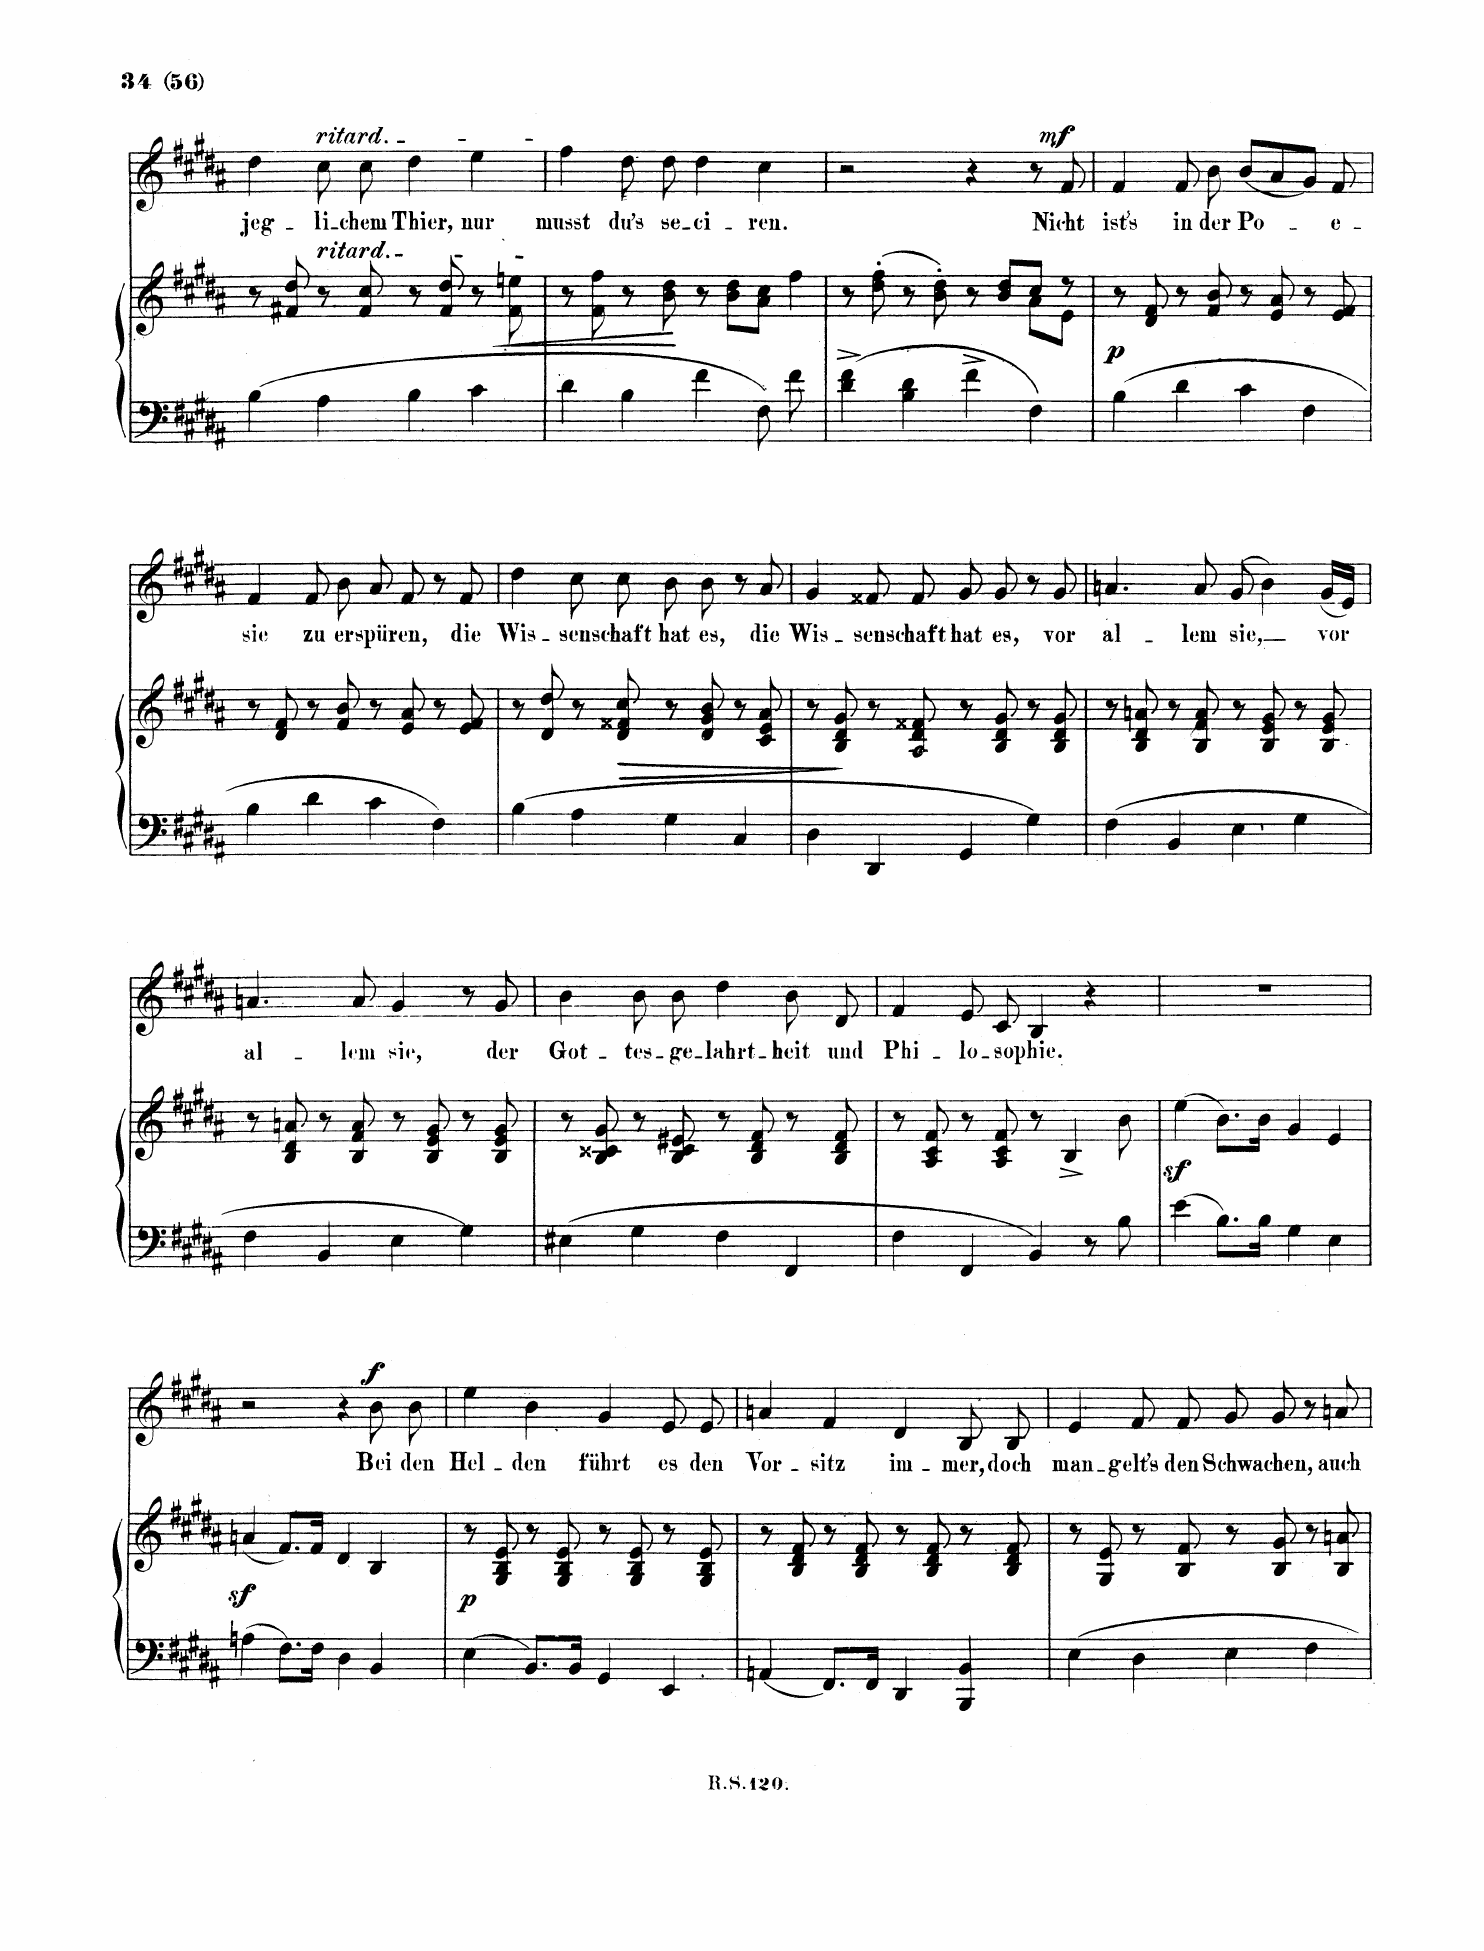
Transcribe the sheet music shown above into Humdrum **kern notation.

**kern	**kern	**dynam	**kern	**text	**dynam
*part2	*part2	*part2	*part1	*part1	*part1
*staff3	*staff2	*staff2/3	*staff1	*staff1	*staff1
*I"Piano	*	*	*I"Voice	*	*
*I'Pno	*	*	*	*	*
*clefF4	*clefG2	*	*clefG2	*	*
*k[f#c#g#d#a#]	*k[f#c#g#d#a#]	*	*k[f#c#g#d#a#]	*	*
*M4/4	*M4/4	*	*M4/4	*	*
*met(c)	*met(c)	*	*met(c)	*	*
=16	=16	=16	=16	=16	=16
4B\	8r	.	4dd#\	jeg-	.
.	8f#X/ 8dd#/	.	.	.	.
!	!	!	!LO:TX:a:i:t=ritard.	!	!
!	!LO:TX:a:i:t=ritard.	!	!	!	!
4A#\	8r	.	8cc#\	-li-	.
.	8f#/ 8cc#/	.	8cc#\	-chem	.
4B\	8r	.	4dd#\	Tier,	.
.	8f#/ 8dd#/	.	.	.	.
4c#\	8r	.	4ee\	nur	.
.	8f#\ 8een\	.	.	.	.
=17	=17	=17	=17	=17	=17
4d#\	8r	.	4ff#\	musst	.
.	8f#\ 8ff#\	.	.	.	.
4B\	8r	.	8dd#\	du's	.
.	8b\ 8dd#\	.	8dd#\	se-	.
4f#\	8r	.	4dd#\	-ci-	.
.	8b\ 8dd#\L	.	.	.	.
8F#\	8a#\ 8cc#\J	.	4cc#\	-ren,	.
8f#\	8ff#\	.	.	.	.
=18	=18	=18	=18	=18	=18
*	*^	*	*	*	*
4d#\^ 4f#\^	8r	2.ryy	.	2r	.	.
.	(8dd#\' 8ff#\'	.	.	.	.	.
4B\ 4d#\	8r	.	.	.	.	.
.	8b\' 8dd#\')	.	.	.	.	.
4f#^\	8r	.	.	4r	.	.
.	8b/ 8dd#/L	.	.	.	.	.
4F#\	8cc#/J	8a#\L	.	8r	.	.
!	!	!	!	!	!	!LO:DY:a
.	8r	8e\J	.	8f#/	Nicht	mf
=19	=19	=19	=19	=19	=19	=19
!	!	!	!LO:DY:b	!	!	!
*	*v	*v	*	*	*	*
4B\	8r	p	4f#/	ist's	.
.	8d#/ 8f#/	.	.	.	.
4d#\	8r	.	8f#/	in	.
.	8f#/ 8b/	.	8b\	der	.
4c#\	8r	.	(8b/L	Po-	.
.	8e/ 8a#/	.	8a#/	.	.
4F#\	8r	.	8g#/J)	.	.
.	8e/ 8f#/	.	8f#/	-e-	.
=20	=20	=20	=20	=20	=20
4B\	8r	.	4f#/	-sie	.
.	8d#/ 8f#/	.	.	.	.
4d#\	8r	.	8f#/	zu	.
.	8f#/ 8b/	.	8b\	er-	.
4c#\	8r	.	8a#/	-spü-	.
.	8e/ 8a#/	.	8f#/	-ren,	.
4F#\	8r	.	8r	.	.
.	8e/ 8f#/	.	8f#/	Die	.
=21	=21	=21	=21	=21	=21
4B\	8r	.	4dd#\	Wis-	.
.	8d#/ 8dd#/	.	.	.	.
4A#\	8r	.	8cc#\	-sen-	.
!	!	!LO:HP:b	!	!	!
.	8d#/ 8f##X/ 8cc#/	>	8cc#\	-schaft	.
4G#\	8r	.	8b\	hat	.
.	8d#/ 8g#/ 8b/	.	8b\	es,	.
4C#/	8r	.	8r	.	.
.	8c#/ 8e/ 8a#/	.	8a#/	Die	.
=22	=22	=22	=22	=22	=22
4D#\	8r	.	4g#/	Wis-	.
.	8B/ 8d#/ 8g#/	.	.	.	.
4DD#/	8r	]	8f##X/	-sen-	.
.	8A#/ 8d#/ 8f##X/	.	8f##/	-schaft	.
4GG#/	8r	.	8g#/	hat	.
.	8B/ 8d#/ 8g#/	.	8g#/	es,	.
4G#\	8r	.	8r	.	.
.	8B/ 8d#/ 8g#/	.	8g#/	vor	.
=23	=23	=23	=23	=23	=23
4F#\	8r	.	4.an/	al-	.
.	8B/ 8d#/ 8an/	.	.	.	.
4BB/	8r	.	.	.	.
.	8B/ 8f#/ 8a/	.	8a/	-lem	.
4E\	8r	.	(8g#/	sie,	.
.	8B/ 8e/ 8g#/	.	4b\)	.	.
4G#\	8r	.	.	.	.
.	8B/ 8e/ 8g#/	.	(16g#/LL	vor	.
.	.	.	16e/JJ)	.	.
=24	=24	=24	=24	=24	=24
4F#\	8r	.	4.an/	al-	.
.	8B/ 8d#/ 8an/	.	.	.	.
4BB/	8r	.	.	.	.
.	8B/ 8f#/ 8a/	.	8a/	-lem	.
4E\	8r	.	4g#/	sie,	.
.	8B/ 8e/ 8g#/	.	.	.	.
4G#\	8r	.	8r	.	.
.	8B/ 8e/ 8g#/	.	8g#/	Die	.
=25	=25	=25	=25	=25	=25
4E#X\	8r	.	4b\	Got-	.
.	8B/ 8c##X/ 8g#/	.	.	.	.
4G#\	8r	.	8b\	-tes-	.
.	8B/ 8c##/ 8e#X/	.	8b\	-ge-	.
4F#\	8r	.	4dd#\	-lahrt-	.
.	8B/ 8d#/ 8f#/	.	.	.	.
4FF#/	8r	.	8b\	-heit	.
.	8f#/	.	8d#/	und	.
=26	=26	=26	=26	=26	=26
4F#\	8r	.	4f#/	Phi-	.
.	8A#/ 8c#/ 8f#/	.	.	.	.
4FF#/	8r	.	8e/	-lo-	.
.	8A#/ 8c#/ 8f#/	.	8c#/	-so-	.
4BB/	8r	.	4B/	-phie.	.
.	4B^/	.	.	.	.
8r	.	.	4r	.	.
8B\	8b\	.	.	.	.
=27	=27	=27	=27	=27	=27
4e\	(4eez<\	.	1r	.	.
8.B\L	8.b\L)	.	.	.	.
16B\Jk	16b\Jk	.	.	.	.
4G#\	4g#/	.	.	.	.
4E\	4e/	.	.	.	.
=28	=28	=28	=28	=28	=28
4An\	(4anz</	.	2r	.	.
8.F#\L	8.f#/L)	.	.	.	.
16F#\Jk	16f#/Jk	.	.	.	.
4D#\	4d#/	.	4r	.	.
!	!	!	!	!	!LO:DY:a
4BB/	4B/	.	8b\	Bei	f
.	.	.	8b\	den	.
=29	=29	=29	=29	=29	=29
!	!	!LO:DY:b	!	!	!
4E\	8r	p	4ee\	Hel-	.
.	8G#/ 8B/ 8e/	.	.	.	.
8.BB/L	8r	.	4b\	-den	.
.	8G#/ 8B/ 8e/	.	.	.	.
16BB/Jk	.	.	.	.	.
4GG#/	8r	.	4g#/	führt	.
.	8G#/ 8B/ 8e/	.	.	.	.
4EE/	8r	.	8e/	es	.
.	8G#/ 8B/ 8e/	.	8e/	den	.
=30	=30	=30	=30	=30	=30
4AAn/	8r	.	4an/	Vor-	.
.	8B/ 8d#/ 8f#/	.	.	.	.
8.FF#/L	8r	.	4f#/	-sitz	.
.	8B/ 8d#/ 8f#/	.	.	.	.
16FF#/Jk	.	.	.	.	.
4DD#/	8r	.	4d#/	im-	.
.	8B/ 8d#/ 8f#/	.	.	.	.
4BBB/ 4BB/	8r	.	8B/	-mer,	.
.	8B/ 8d#/ 8f#/	.	8B/	Doch	.
=31	=31	=31	=31	=31	=31
4E\	8r	.	4e/	man-	.
.	8G#/ 8e/	.	.	.	.
4D#\	8r	.	8f#/	-gelt's	.
.	8B/ 8f#/	.	8f#/	den	.
4E\	8r	.	8g#/	Schwa-	.
.	8B/ 8g#/	.	8g#/	-chen,	.
4F#\	8r	.	8r	.	.
.	8B/ 8an/	.	8an/	auch	.
=	=	=	=	=	=
*-	*-	*-	*-	*-	*-
